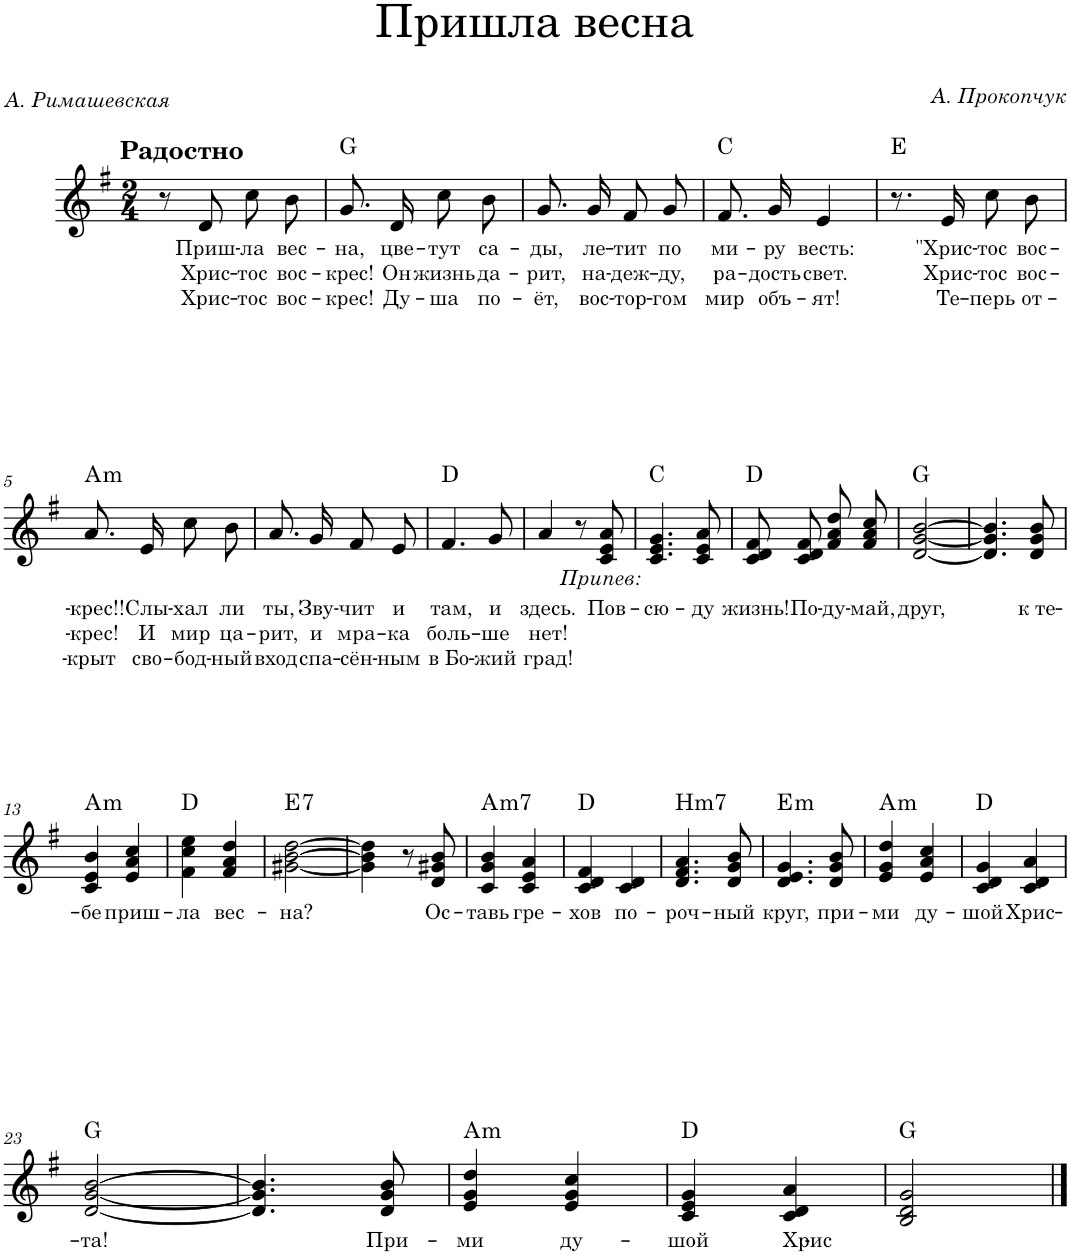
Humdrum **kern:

**kern	**text	**text	**text	**harte
*part1	*part1	*part1	*part1	*part1
*staff1	*staff1	*staff1	*staff1	*
*I"Piano	*	*	*	*
*I'Pno.	*	*	*	*
*clefG2	*	*	*	*
*k[f#]	*	*	*	*
*M2/4	*	*	*	*
=	=	=	=	=
!LO:TX:a:B:t=Радостно	!	!	!	!
8r	.	.	.	.
!	!LO:LY:b	!LO:LY:b	!LO:LY:b	!
8d/	Приш-	Хрис-	Хрис-	.
!	!LO:LY:b	!LO:LY:b	!LO:LY:b	!
8cc\L	-ла	-тос	-тос	.
!	!LO:LY:b	!LO:LY:b	!LO:LY:b	!
8b\J	вес-	вос-	вос-	.
=1	=1	=1	=1	=1
!	!LO:LY:b	!LO:LY:b	!LO:LY:b	!
8.g/L	-на,	-крес!	-крес!	G:maj
!	!LO:LY:b	!LO:LY:b	!LO:LY:b	!
16d/Jk	цве-	Он	Ду-	.
!	!LO:LY:b	!LO:LY:b	!LO:LY:b	!
8cc\L	-тут	жизнь	-ша	.
!	!LO:LY:b	!LO:LY:b	!LO:LY:b	!
8b\J	са-	да-	по-	.
=2	=2	=2	=2	=2
!	!LO:LY:b	!LO:LY:b	!LO:LY:b	!
8.g/L	-ды,	-рит,	-ёт,	.
!	!LO:LY:b	!LO:LY:b	!LO:LY:b	!
16g/Jk	ле-	на-	вос-	.
!	!LO:LY:b	!LO:LY:b	!LO:LY:b	!
8f#/L	-тит	-деж-	-тор-	.
!	!LO:LY:b	!LO:LY:b	!LO:LY:b	!
8g/J	по	-ду,	-гом	.
=3	=3	=3	=3	=3
!	!LO:LY:b	!LO:LY:b	!LO:LY:b	!
8.f#/L	ми-	ра-	мир	C:maj
!	!LO:LY:b	!LO:LY:b	!LO:LY:b	!
16g/Jk	-ру	-дость	объ-	.
!	!LO:LY:b	!LO:LY:b	!LO:LY:b	!
4e/	весть:	свет.	-ят!	.
=4	=4	=4	=4	=4
8.r	.	.	.	E:maj
!	!LO:LY:b	!LO:LY:b	!LO:LY:b	!
16e/	"Хрис-	Хрис-	Те-	.
!	!LO:LY:b	!LO:LY:b	!LO:LY:b	!
8cc\L	-тос	-тос	-перь	.
!	!LO:LY:b	!LO:LY:b	!LO:LY:b	!
8b\J	вос-	вос-	от-	.
!!LO:LB:g=z
=5	=5	=5	=5	=5
!	!LO:LY:b	!LO:LY:b	!LO:LY:b	!LO:H:kt=m
8.a/L	-крес!!	-крес!	-крыт	A:min
!	!LO:LY:b	!LO:LY:b	!LO:LY:b	!
16e/Jk	Слы-	И	сво-	.
!	!LO:LY:b	!LO:LY:b	!LO:LY:b	!
8cc\L	-хал	мир	-бод-	.
!	!LO:LY:b	!LO:LY:b	!LO:LY:b	!
8b\J	ли	ца-	-ный	.
=6	=6	=6	=6	=6
!	!LO:LY:b	!LO:LY:b	!LO:LY:b	!
8.a/L	ты,	-рит,	вход	.
!	!LO:LY:b	!LO:LY:b	!LO:LY:b	!
16g/Jk	Зву-	и	спа-	.
!	!LO:LY:b	!LO:LY:b	!LO:LY:b	!
8f#/L	-чит	мра-	-сён-	.
!	!LO:LY:b	!LO:LY:b	!LO:LY:b	!
8e/J	и	-ка	-ным	.
=7	=7	=7	=7	=7
!	!LO:LY:b	!LO:LY:b	!LO:LY:b	!
4.f#/	там,	боль-	в Бо-	D:maj
!	!LO:LY:b	!LO:LY:b	!LO:LY:b	!
8g/	и	-ше	-жий	.
=8	=8	=8	=8	=8
!	!LO:LY:b	!LO:LY:b	!LO:LY:b	!
4a/	здесь.	нет!	град!	.
8r	.	.	.	.
!LO:TX:b:i:t=Припев&colon;	!	!	!	!
!	!LO:LY:b	!	!	!
8c/ 8e/ 8a/	Пов-	.	.	.
=9	=9	=9	=9	=9
!	!LO:LY:b	!	!	!
4.c/ 4.e/ 4.g/	-сю-	.	.	C:maj
!	!LO:LY:b	!	!	!
8c/ 8e/ 8a/	-ду	.	.	.
=10	=10	=10	=10	=10
!	!LO:LY:b	!	!	!
8c/ 8d/ 8f#/L	жизнь!	.	.	D:maj
!	!LO:LY:b	!	!	!
8c/ 8d/ 8f#/J	По-	.	.	.
!	!LO:LY:b	!	!	!
8f#/ 8a/ 8dd/L	-ду-	.	.	.
!	!LO:LY:b	!	!	!
8f#/ 8a/ 8cc/J	-май,	.	.	.
=11	=11	=11	=11	=11
!	!LO:LY:b	!	!	!
[2d/ [2g/ [2b/	друг,	.	.	G:maj
=12	=12	=12	=12	=12
4.d/] 4.g/] 4.b/]	.	.	.	.
!	!LO:LY:b	!	!	!
8d/ 8g/ 8b/	к те-	.	.	.
!!LO:LB:g=z
=13	=13	=13	=13	=13
!	!LO:LY:b	!	!	!LO:H:kt=m
4c/ 4e/ 4b/	-бе	.	.	A:min
!	!LO:LY:b	!	!	!
4e/ 4a/ 4cc/	приш-	.	.	.
=14	=14	=14	=14	=14
!	!LO:LY:b	!	!	!
4f#\ 4cc\ 4ee\	-ла	.	.	D:maj
!	!LO:LY:b	!	!	!
4f#/ 4a/ 4dd/	вес-	.	.	.
=15	=15	=15	=15	=15
!	!LO:LY:b	!	!	!LO:H:kt=7
[2g#X\ [2b\ [2dd\	-на?	.	.	E:7
=16	=16	=16	=16	=16
4g#\] 4b\] 4dd\]	.	.	.	.
8r	.	.	.	.
!	!LO:LY:b	!	!	!
8d/ 8g#X/ 8b/	Ос-	.	.	.
=17	=17	=17	=17	=17
!	!LO:LY:b	!	!	!LO:H:kt=m7
4c/ 4g/ 4b/	-тавь	.	.	A:min7
!	!LO:LY:b	!	!	!
4c/ 4e/ 4a/	гре-	.	.	.
=18	=18	=18	=18	=18
!	!LO:LY:b	!	!	!
4c/ 4d/ 4f#/	-хов	.	.	D:maj
!	!LO:LY:b	!	!	!
4c/ 4d/	по-	.	.	.
=19	=19	=19	=19	=19
!	!LO:LY:b	!	!	!LO:H:kt=Hm7
4.d/ 4.f#/ 4.a/	-роч-	.	.	N
!	!LO:LY:b	!	!	!
8d/ 8g/ 8b/	-ный	.	.	.
=20	=20	=20	=20	=20
!	!LO:LY:b	!	!	!LO:H:kt=m
4.d/ 4.e/ 4.g/	круг,	.	.	E:min
!	!LO:LY:b	!	!	!
8d/ 8g/ 8b/	при-	.	.	.
=21	=21	=21	=21	=21
!	!LO:LY:b	!	!	!LO:H:kt=m
4e/ 4g/ 4dd/	-ми	.	.	A:min
!	!LO:LY:b	!	!	!
4e/ 4a/ 4cc/	ду-	.	.	.
=22	=22	=22	=22	=22
!	!LO:LY:b	!	!	!
4c/ 4d/ 4g/	-шой	.	.	D:maj
!	!LO:LY:b	!	!	!
4c/ 4d/ 4a/	Хрис-	.	.	.
!!LO:LB:g=z
=23	=23	=23	=23	=23
!	!LO:LY:b	!	!	!
[2d/ [2g/ [2b/	-та!	.	.	G:maj
=24	=24	=24	=24	=24
4.d/] 4.g/] 4.b/]	.	.	.	.
!	!LO:LY:b	!	!	!
8d/ 8g/ 8b/	При-	.	.	.
=25	=25	=25	=25	=25
!	!LO:LY:b	!	!	!LO:H:kt=m
4e/ 4g/ 4dd/	-ми	.	.	A:min
!	!LO:LY:b	!	!	!
4e/ 4g/ 4cc/	ду-	.	.	.
=26	=26	=26	=26	=26
!	!LO:LY:b	!	!	!
4c/ 4e/ 4g/	-шой	.	.	D:maj
!	!LO:LY:b	!	!	!
4c/ 4d/ 4a/	Хрис-	.	.	.
=27	=27	=27	=27	=27
2B/ 2d/ 2g/	.	.	.	G:maj
==	==	==	==	==
*-	*-	*-	*-	*-
